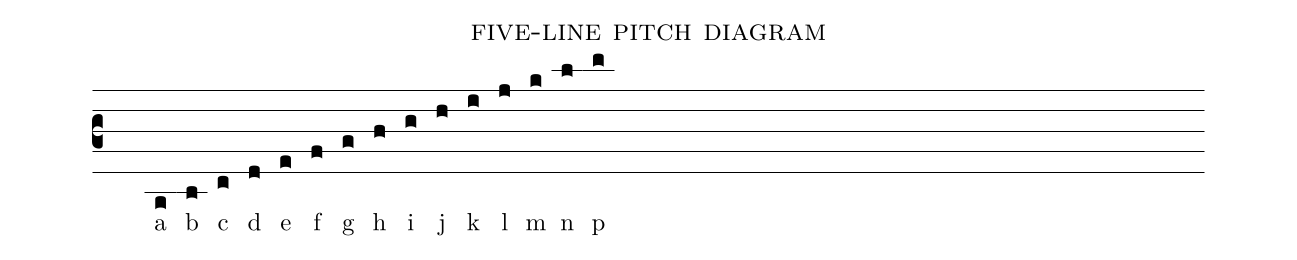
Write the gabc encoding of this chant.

name: five-line pitch diagram;
staff-lines: 5;
%%
( ) a(a) b(b) c(c) d(d) e(e) f(f) g(g) h(h) i(i) j(j) k(k) l(l) m(m) n(n) p(p) ( )
